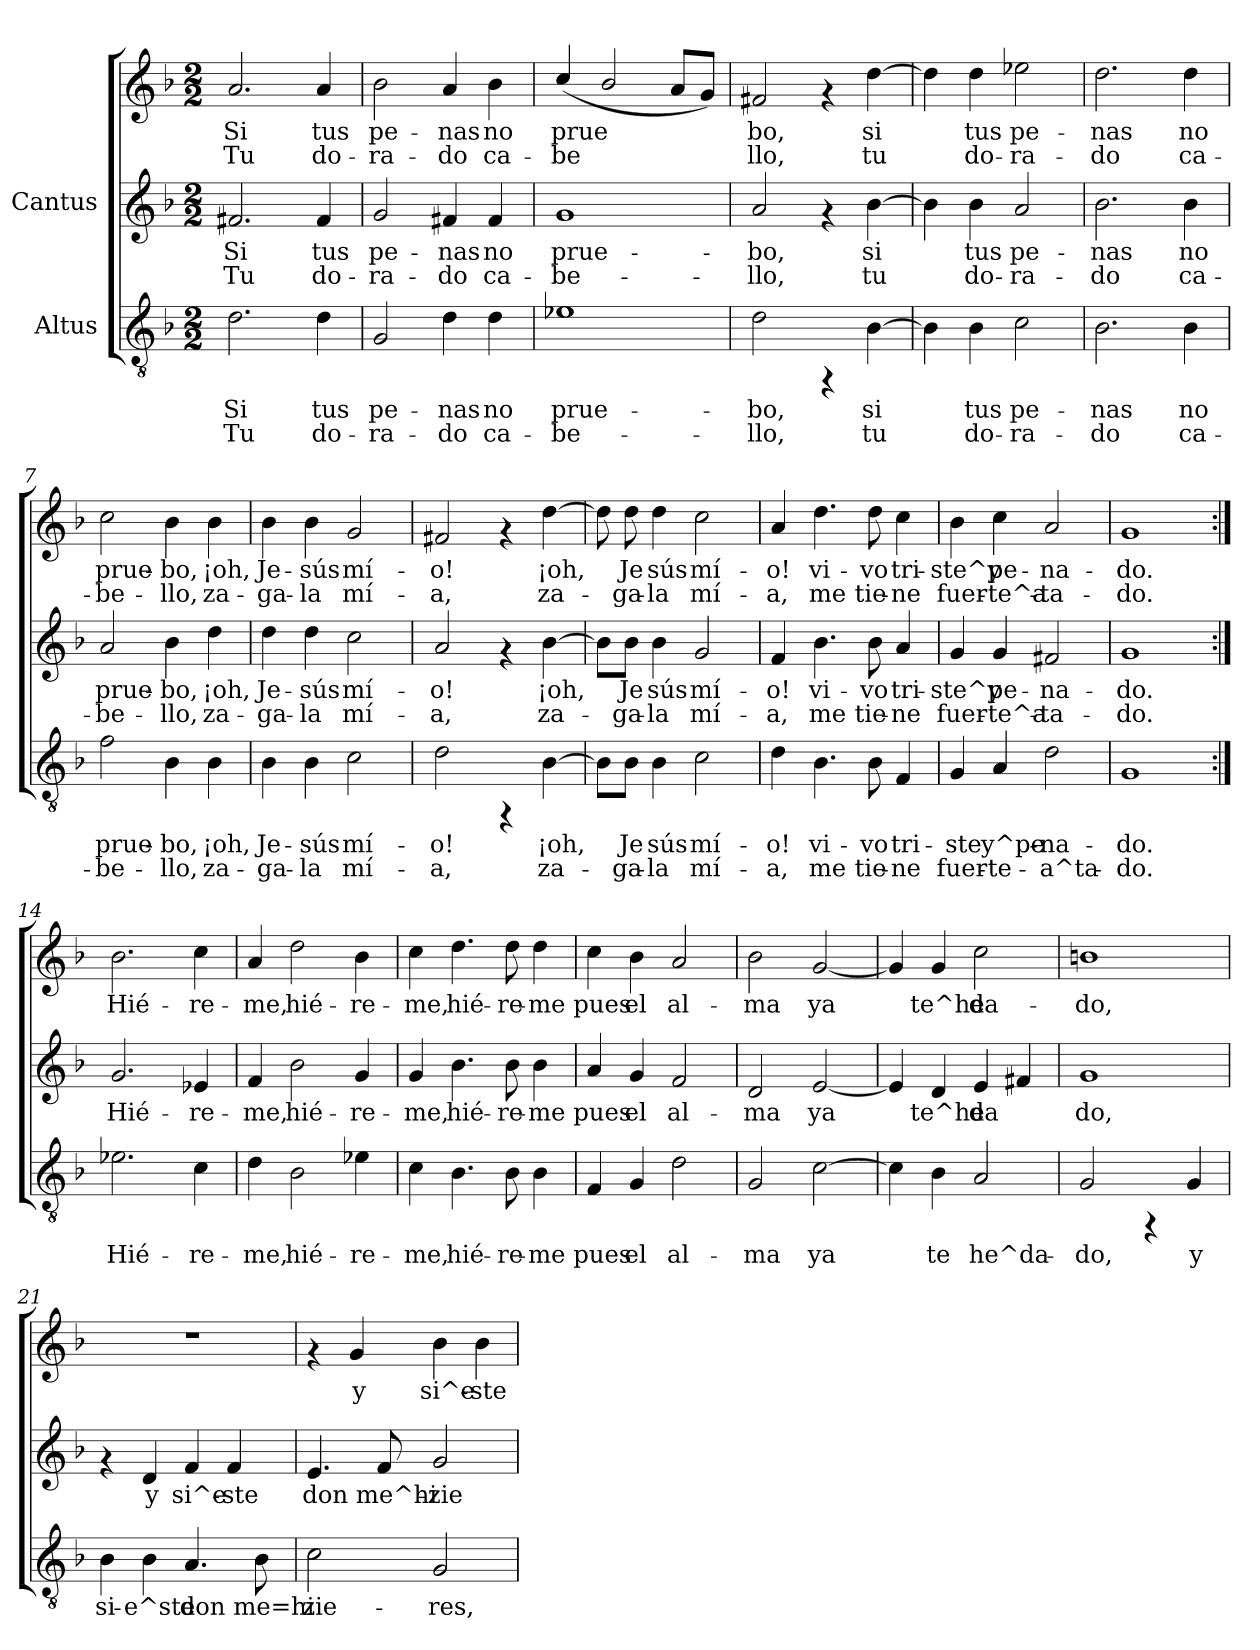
**kern	**text	**text	**kern	**text	**text	**kern	**text	**text
*part2	*part2	*part2	*part1	*part1	*part1	*part1	*part1	*part1
*staff3	*staff3	*staff3	*staff2	*staff2	*staff2	*staff1	*staff1	*staff1
*I"Altus	*	*	*I"Cantus	*	*	*	*	*
!!LO:PB:g=z
*stria5	*	*	*stria5	*	*	*stria5	*	*
*clefGv2	*	*	*clefG2	*	*	*clefG2	*	*
*k[b-]	*	*	*k[b-]	*	*	*k[b-]	*	*
*F:	*	*	*F:	*	*	*F:	*	*
*M2/2	*	*	*M2/2	*	*	*M2/2	*	*
*MM156	*	*	*MM156	*	*	*MM156	*	*
=1	=1	=1	=1	=1	=1	=1	=1	=1
!	!LO:LY:b:cj	!LO:LY:b:cj	!	!LO:LY:b:cj	!LO:LY:b:cj	!	!LO:LY:b:cj	!LO:LY:b:cj
2.d\	Si	Tu	2.f#X/	-Si	Tu	2.a/	Si	Tu
!	!LO:LY:b:cj	!LO:LY:b:cj	!	!LO:LY:b:cj	!LO:LY:b:cj	!	!LO:LY:b:cj	!LO:LY:b:cj
4d\	tus	do-	4f#/	tus	do-	4a/	tus	do-
=2	=2	=2	=2	=2	=2	=2	=2	=2
!	!LO:LY:b:cj	!LO:LY:b:cj	!	!LO:LY:b:cj	!LO:LY:b:cj	!	!LO:LY:b:cj	!LO:LY:b:cj
2G/	-pe-	-ra-	2g/	-pe-	-ra-	2b-\	-pe-	-ra-
!	!LO:LY:b:cj	!LO:LY:b:cj	!	!LO:LY:b:cj	!LO:LY:b:cj	!	!LO:LY:b:cj	!LO:LY:b:cj
4d\	-nas	do	4f#X/	-nas	do	4a/	-nas	do
!	!LO:LY:b:cj	!LO:LY:b:cj	!	!LO:LY:b:cj	!LO:LY:b:cj	!	!LO:LY:b:cj	!LO:LY:b:cj
4d\	no	ca-	4f#/	no	ca-	4b-\	no	ca-
=3	=3	=3	=3	=3	=3	=3	=3	=3
!	!LO:LY:b:cj	!LO:LY:b:cj	!	!LO:LY:b:cj	!LO:LY:b:cj	!	!LO:LY:b:cj	!LO:LY:b:cj
1e-X	-prue-	-be-	1g	-prue-	-be-	(<4cc/	-prue-	-be-
!	!	!	!	!	!	!	!LO:LY:b:cj	!LO:LY:b:cj
.	.	.	.	.	.	2b-/	--	--
!	!	!	!	!	!	!	!LO:LY:b:cj	!LO:LY:b:cj
.	.	.	.	.	.	8a/L	--	--
!	!	!	!	!	!	!	!LO:LY:b:cj	!LO:LY:b:cj
.	.	.	.	.	.	8g/J)	--	--
=4	=4	=4	=4	=4	=4	=4	=4	=4
!	!LO:LY:b:cj	!LO:LY:b:cj	!	!LO:LY:b:cj	!LO:LY:b:cj	!	!LO:LY:b:cj	!LO:LY:b:cj
2d\	-bo,	llo,	2a/	bo,	llo,	2f#X/	-bo,	llo,
4rFF	.	.	4rf	.	.	4rf	.	.
!	!LO:LY:b:cj	!LO:LY:b:cj	!	!LO:LY:b:cj	!LO:LY:b:cj	!	!LO:LY:b:cj	!LO:LY:b:cj
[>4B-\	si	tu	[>4b-\	si	tu	[>4dd\	si	tu
=5	=5	=5	=5	=5	=5	=5	=5	=5
!	!LO:LY:b:cj	!LO:LY:b:cj	!	!LO:LY:b:cj	!LO:LY:b:cj	!	!LO:LY:b:cj	!LO:LY:b:cj
4B-\]	.	.	4b-\]	-	.	4dd\]	.	.
!	!LO:LY:b:cj	!LO:LY:b:cj	!	!LO:LY:b:cj	!LO:LY:b:cj	!	!LO:LY:b:cj	!LO:LY:b:cj
4B-\	tus	do-	4b-\	tus	do-	4dd\	tus	do-
!	!LO:LY:b:cj	!LO:LY:b:cj	!	!LO:LY:b:cj	!LO:LY:b:cj	!	!LO:LY:b:cj	!LO:LY:b:cj
2c\	-pe-	-ra-	2a/	-pe-	-ra-	2ee-X\	-pe-	-ra-
=6	=6	=6	=6	=6	=6	=6	=6	=6
!	!LO:LY:b:cj	!LO:LY:b:cj	!	!LO:LY:b:cj	!LO:LY:b:cj	!	!LO:LY:b:cj	!LO:LY:b:cj
2.B-\	-nas	do	2.b-\	-nas	do	2.dd\	-nas	do
!	!LO:LY:b:cj	!LO:LY:b:cj	!	!LO:LY:b:cj	!LO:LY:b:cj	!	!LO:LY:b:cj	!LO:LY:b:cj
4B-\	no	ca-	4b-\	no	ca-	4dd\	no	ca-
!!LO:LB:g=z
=7	=7	=7	=7	=7	=7	=7	=7	=7
!	!LO:LY:b:cj	!LO:LY:b:cj	!	!LO:LY:b:cj	!LO:LY:b:cj	!	!LO:LY:b:cj	!LO:LY:b:cj
2f\	-prue-	-be-	2a/	-prue-	-be-	2cc\	-prue-	-be-
!	!LO:LY:b:cj	!LO:LY:b:cj	!	!LO:LY:b:cj	!LO:LY:b:cj	!	!LO:LY:b:cj	!LO:LY:b:cj
4B-\	-bo,	llo,	4b-\	-bo,	llo,	4b-\	-bo,	llo,
!	!LO:LY:b:cj	!LO:LY:b:cj	!	!LO:LY:b:cj	!LO:LY:b:cj	!	!LO:LY:b:cj	!LO:LY:b:cj
4B-\	¡oh,	za-	4dd\	¡oh,	za-	4b-\	¡oh,	za-
=8	=8	=8	=8	=8	=8	=8	=8	=8
!	!LO:LY:b:cj	!LO:LY:b:cj	!	!LO:LY:b:cj	!LO:LY:b:cj	!	!LO:LY:b:cj	!LO:LY:b:cj
4B-\	-Je-	-ga-	4dd\	-Je-	-ga-	4b-\	-Je-	-ga-
!	!LO:LY:b:cj	!LO:LY:b:cj	!	!LO:LY:b:cj	!LO:LY:b:cj	!	!LO:LY:b:cj	!LO:LY:b:cj
4B-\	-sús	la	4dd\	-sús	la	4b-\	-sús	la
!	!LO:LY:b:cj	!LO:LY:b:cj	!	!LO:LY:b:cj	!LO:LY:b:cj	!	!LO:LY:b:cj	!LO:LY:b:cj
2c\	mí-	-mí-	2cc\	mí-	-mí-	2g/	mí-	-mí-
=9	=9	=9	=9	=9	=9	=9	=9	=9
!	!LO:LY:b:cj	!LO:LY:b:cj	!	!LO:LY:b:cj	!LO:LY:b:cj	!	!LO:LY:b:cj	!LO:LY:b:cj
2d\	-o!	a,	2a/	-o!	a,	2f#X/	-o!	a,
4rFF	.	.	4rf	.	.	4rf	.	.
!	!LO:LY:b:cj	!LO:LY:b:cj	!	!LO:LY:b:cj	!LO:LY:b:cj	!	!LO:LY:b:cj	!LO:LY:b:cj
[>4B-\	¡oh,	za-	[>4b-\	¡oh,	za-	[>4dd\	¡oh,	za-
=10	=10	=10	=10	=10	=10	=10	=10	=10
!	!LO:LY:b:cj	!LO:LY:b:cj	!	!LO:LY:b:cj	!LO:LY:b:cj	!	!LO:LY:b:cj	!LO:LY:b:cj
8B-\L]	-	.	8b-\L]	-	.	8dd\]	-	.
!	!LO:LY:b:cj	!LO:LY:b:cj	!	!LO:LY:b:cj	!LO:LY:b:cj	!	!LO:LY:b:cj	!LO:LY:b:cj
8B-\J	Je	ga-	8b-\J	Je	ga-	8dd\	Je	ga-
!	!LO:LY:b:cj	!LO:LY:b:cj	!	!LO:LY:b:cj	!LO:LY:b:cj	!	!LO:LY:b:cj	!LO:LY:b:cj
4B-\	-sús	la	4b-\	-sús	la	4dd\	-sús	la
!	!LO:LY:b:cj	!LO:LY:b:cj	!	!LO:LY:b:cj	!LO:LY:b:cj	!	!LO:LY:b:cj	!LO:LY:b:cj
2c\	mí-	-mí-	2g/	mí-	-mí-	2cc\	mí-	-mí-
=11	=11	=11	=11	=11	=11	=11	=11	=11
!	!LO:LY:b:cj	!LO:LY:b:cj	!	!LO:LY:b:cj	!LO:LY:b:cj	!	!LO:LY:b:cj	!LO:LY:b:cj
4d\	-o!	a,	4f/	o!	a,	4a/	-o!	a,
!	!LO:LY:b:cj	!LO:LY:b:cj	!	!LO:LY:b:cj	!LO:LY:b:cj	!	!LO:LY:b:cj	!LO:LY:b:cj
4.B-\	vi-	-me	4.b-\	vi-	-me	4.dd\	vi-	-me
!	!LO:LY:b:cj	!LO:LY:b:cj	!	!LO:LY:b:cj	!LO:LY:b:cj	!	!LO:LY:b:cj	!LO:LY:b:cj
8B-\	vo	tie-	8b-\	vo	tie-	8dd\	vo	tie-
!	!LO:LY:b:cj	!LO:LY:b:cj	!	!LO:LY:b:cj	!LO:LY:b:cj	!	!LO:LY:b:cj	!LO:LY:b:cj
4F/	-tri-	-ne	4a/	-tri-	-ne	4cc\	-tri-	-ne
!!LO:LB:g=z
=12	=12	=12	=12	=12	=12	=12	=12	=12
!	!LO:LY:b:cj	!LO:LY:b:cj	!	!LO:LY:b:cj	!LO:LY:b:cj	!	!LO:LY:b:cj	!LO:LY:b:cj
4G/	ste	fuer-	4g/	-ste^y	fuer-	4b-\	ste^y	fuer-
!	!LO:LY:b:cj	!LO:LY:b:cj	!	!LO:LY:b:cj	!LO:LY:b:cj	!	!LO:LY:b:cj	!LO:LY:b:cj
4A/	-y^pe-	-te-	4g/	-pe-	-te^a-	4cc\	-pe-	-te^a-
!	!LO:LY:b:cj	!LO:LY:b:cj	!	!LO:LY:b:cj	!LO:LY:b:cj	!	!LO:LY:b:cj	!LO:LY:b:cj
2d\	-na-	-a^ta-	2f#X/	-na-	-ta-	2a/	-na-	-ta-
=13	=13	=13	=13	=13	=13	=13	=13	=13
!	!LO:LY:b:cj	!LO:LY:b:cj	!	!LO:LY:b:cj	!LO:LY:b:cj	!	!LO:LY:b:cj	!LO:LY:b:cj
1G	-do.	do.	1g	do.	do.	1g	-do.	do.
=14:|!	=14:|!	=14:|!	=14:|!	=14:|!	=14:|!	=14:|!	=14:|!	=14:|!
!	!LO:LY:b:cj	!	!	!LO:LY:b:cj	!	!	!LO:LY:b:cj	!
2.e-X\	Hié-	.	2.g/	-Hié-	.	2.b-\	Hié-	.
!	!LO:LY:b:cj	!	!	!LO:LY:b:cj	!	!	!LO:LY:b:cj	!
4c\	-re-	.	4e-X/	-re-	.	4cc\	-re-	.
=15	=15	=15	=15	=15	=15	=15	=15	=15
!	!LO:LY:b:cj	!	!	!LO:LY:b:cj	!	!	!LO:LY:b:cj	!
4d\	-me,	.	4f/	-me,	.	4a/	-me,	.
!	!LO:LY:b:cj	!	!	!LO:LY:b:cj	!	!	!LO:LY:b:cj	!
2B-\	hié-	.	2b-\	hié-	.	2dd\	hié-	.
!	!LO:LY:b:cj	!	!	!LO:LY:b:cj	!	!	!LO:LY:b:cj	!
4e-X\	-re-	.	4g/	-re-	.	4b-\	-re-	.
=16	=16	=16	=16	=16	=16	=16	=16	=16
!	!LO:LY:b:cj	!	!	!LO:LY:b:cj	!	!	!LO:LY:b:cj	!
4c\	-me,	.	4g/	me,	.	4cc\	-me,	.
!	!LO:LY:b:cj	!	!	!LO:LY:b:cj	!	!	!LO:LY:b:cj	!
4.B-\	hié-	.	4.b-\	hié-	.	4.dd\	hié-	.
!	!LO:LY:b:cj	!	!	!LO:LY:b:cj	!	!	!LO:LY:b:cj	!
8B-\	-re-	.	8b-\	-re-	.	8dd\	-re-	.
!	!LO:LY:b:cj	!	!	!LO:LY:b:cj	!	!	!LO:LY:b:cj	!
4B-\	-me	.	4b-\	-me	.	4dd\	-me	.
=17	=17	=17	=17	=17	=17	=17	=17	=17
!	!LO:LY:b:cj	!	!	!LO:LY:b:cj	!	!	!LO:LY:b:cj	!
4F/	pues	.	4a/	-pues	.	4cc\	pues	.
!	!LO:LY:b:cj	!	!	!LO:LY:b:cj	!	!	!LO:LY:b:cj	!
4G/	el	.	4g/	el	.	4b-\	el	.
!	!LO:LY:b:cj	!	!	!LO:LY:b:cj	!	!	!LO:LY:b:cj	!
2d\	al-	.	2f/	al-	.	2a/	al-	.
!!LO:LB:g=z
=18	=18	=18	=18	=18	=18	=18	=18	=18
!	!LO:LY:b:cj	!	!	!LO:LY:b:cj	!	!	!LO:LY:b:cj	!
2G/	-ma	.	2d/	-ma	.	2b-\	-ma	.
!	!LO:LY:b:cj	!	!	!LO:LY:b:cj	!	!	!LO:LY:b:cj	!
[>2c\	ya-	.	[<2e/	ya-	.	[<2g/	ya-	.
=19	=19	=19	=19	=19	=19	=19	=19	=19
!	!LO:LY:b:cj	!	!	!LO:LY:b:cj	!	!	!LO:LY:b:cj	!
4c\]	-	.	4e/]	-	.	4g/]	-	.
!	!LO:LY:b:cj	!	!	!LO:LY:b:cj	!	!	!LO:LY:b:cj	!
4B-\	te	.	4d/	te^he	.	4g/	te^he	.
!	!LO:LY:b:cj	!	!	!LO:LY:b:cj	!	!	!LO:LY:b:cj	!
2A/	he^da-	.	4e/	da-	.	2cc\	da-	.
!	!	!	!	!LO:LY:b:cj	!	!	!	!
.	.	.	4f#X/	--	.	.	.	.
=20	=20	=20	=20	=20	=20	=20	=20	=20
!	!LO:LY:b:cj	!	!	!LO:LY:b:cj	!	!	!LO:LY:b:cj	!
2G/	-do,	.	1g	do,	.	1bn	-do,	.
4rFF	.	.	.	.	.	.	.	.
!	!LO:LY:b:cj	!	!	!	!	!	!	!
4G/	y	.	.	.	.	.	.	.
=21	=21	=21	=21	=21	=21	=21	=21	=21
!	!LO:LY:b:cj	!	!	!	!	!	!	!
4B-\	si-	.	4rf	.	.	1r	.	.
!	!LO:LY:b:cj	!	!	!LO:LY:b:cj	!	!	!	!
4B-\	-e^ste	.	4d/	y	.	.	.	.
!	!LO:LY:b:cj	!	!	!LO:LY:b:cj	!	!	!	!
4.A/	don	.	4f/	si^e-	.	.	.	.
!	!	!	!	!LO:LY:b:cj	!	!	!	!
.	.	.	4f/	-ste	.	.	.	.
!	!LO:LY:b:cj	!	!	!	!	!	!	!
8B-\	me=hi	.	.	.	.	.	.	.
=22	=22	=22	=22	=22	=22	=22	=22	=22
!	!LO:LY:b:cj	!	!	!LO:LY:b:cj	!	!	!	!
2c\	zie-	.	4.e/	don	.	4rf	.	.
!	!	!	!	!	!	!	!LO:LY:b:cj	!
.	.	.	.	.	.	4g/	y	.
!	!	!	!	!LO:LY:b:cj	!	!	!	!
.	.	.	8f/	me^hi-	.	.	.	.
!	!LO:LY:b:cj	!	!	!LO:LY:b:cj	!	!	!LO:LY:b:cj	!
2G/	-res,	.	2g/	-zie-	.	4b-\	si^e-	.
!	!	!	!	!	!	!	!LO:LY:b:cj	!
.	.	.	.	.	.	4b-\	-ste	.
=	=	=	=	=	=	=	=	=
*-	*-	*-	*-	*-	*-	*-	*-	*-
